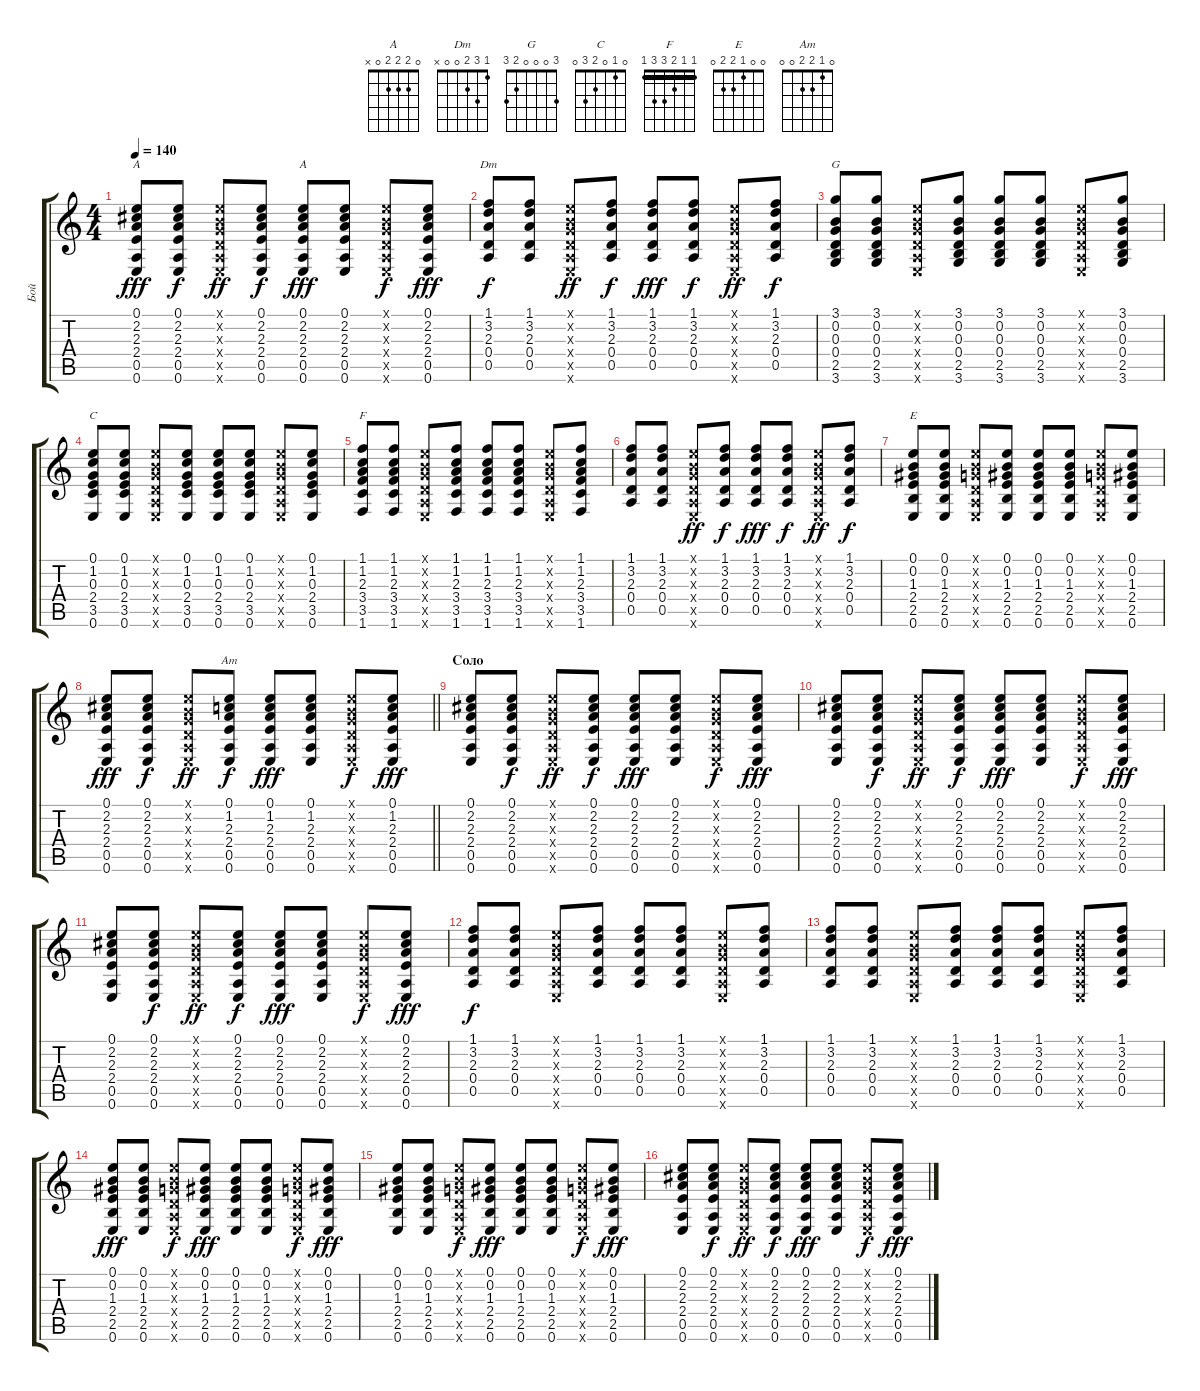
\track ("Бой" "Бой") {instrument acousticguitarsteel}
\staff {score tabs}
\tuning (E4 B3 G3 D3 A2 E2) {hide}
\chord ("A" 0 2 2 2 0 0)
\chord ("A" 0 2 2 2 0 x)
\chord ("Dm" 1 3 2 0 0 x)
\chord ("G" 3 0 0 0 2 3)
\chord ("C" 0 1 0 2 3 0)
\chord ("F" 1 1 2 3 3 1) {barre 1}
\chord ("E" 0 0 1 2 2 0)
\chord ("Am" 0 1 2 2 0 0)
\ts (4 4)
\tempo 140
\clef g2
\ks c
(0.1 2.2 2.3 2.4 0.5 0.6).8{ch "A" dy fff} (0.1 2.2 2.3 2.4 0.5 0.6).8{dy f} (0.1{x} 0.2{x} 0.3{x} 0.4{x} 0.5{x} 0.6{x}).8{dy ff} (0.1 2.2 2.3 2.4 0.5 0.6).8{dy f} (0.1 2.2 2.3 2.4 0.5 0.6).8{ch "A" dy fff} (0.1 2.2 2.3 2.4 0.5 0.6).8 (0.1{x} 0.2{x} 0.3{x} 0.4{x} 0.5{x} 0.6{x}).8{dy f} (0.1 2.2 2.3 2.4 0.5 0.6).8{dy fff} |
(1.1 3.2 2.3 0.4 0.5).8{ch "Dm" dy f} (1.1 3.2 2.3 0.4 0.5).8 (0.1{x} 0.2{x} 0.3{x} 0.4{x} 0.5{x} 0.6{x}).8{dy ff} (1.1 3.2 2.3 0.4 0.5).8{dy f} (1.1 3.2 2.3 0.4 0.5).8{dy fff} (1.1 3.2 2.3 0.4 0.5).8{dy f} (0.1{x} 0.2{x} 0.3{x} 0.4{x} 0.5{x} 0.6{x}).8{dy ff} (1.1 3.2 2.3 0.4 0.5).8{dy f} |
(3.1 0.2 0.3 0.4 2.5 3.6).8{ch "G"} (3.1 0.2 0.3 0.4 2.5 3.6).8 (0.1{x} 0.2{x} 0.3{x} 0.4{x} 0.5{x} 0.6{x}).8 (3.1 0.2 0.3 0.4 2.5 3.6).8 (3.1 0.2 0.3 0.4 2.5 3.6).8 (3.1 0.2 0.3 0.4 2.5 3.6).8 (0.1{x} 0.2{x} 0.3{x} 0.4{x} 0.5{x} 0.6{x}).8 (3.1 0.2 0.3 0.4 2.5 3.6).8 |
(0.1 1.2 0.3 2.4 3.5 0.6).8{ch "C"} (0.1 1.2 0.3 2.4 3.5 0.6).8 (0.1{x} 0.2{x} 0.3{x} 0.4{x} 0.5{x} 0.6{x}).8 (0.1 1.2 0.3 2.4 3.5 0.6).8 (0.1 1.2 0.3 2.4 3.5 0.6).8 (0.1 1.2 0.3 2.4 3.5 0.6).8 (0.1{x} 0.2{x} 0.3{x} 0.4{x} 0.5{x} 0.6{x}).8 (0.1 1.2 0.3 2.4 3.5 0.6).8 |
(1.1 1.2 2.3 3.4 3.5 1.6).8{ch "F"} (1.1 1.2 2.3 3.4 3.5 1.6).8 (0.1{x} 0.2{x} 0.3{x} 0.4{x} 0.5{x} 0.6{x}).8 (1.1 1.2 2.3 3.4 3.5 1.6).8 (1.1 1.2 2.3 3.4 3.5 1.6).8 (1.1 1.2 2.3 3.4 3.5 1.6).8 (0.1{x} 0.2{x} 0.3{x} 0.4{x} 0.5{x} 0.6{x}).8 (1.1 1.2 2.3 3.4 3.5 1.6).8 |
(1.1 3.2 2.3 0.4 0.5).8 (1.1 3.2 2.3 0.4 0.5).8 (0.1{x} 0.2{x} 0.3{x} 0.4{x} 0.5{x} 0.6{x}).8{dy ff} (1.1 3.2 2.3 0.4 0.5).8{dy f} (1.1 3.2 2.3 0.4 0.5).8{dy fff} (1.1 3.2 2.3 0.4 0.5).8{dy f} (0.1{x} 0.2{x} 0.3{x} 0.4{x} 0.5{x} 0.6{x}).8{dy ff} (1.1 3.2 2.3 0.4 0.5).8{dy f} |
(0.1 0.2 1.3 2.4 2.5 0.6).8{ch "E"} (0.1 0.2 1.3 2.4 2.5 0.6).8 (0.1{x} 0.2{x} 0.3{x} 0.4{x} 0.5{x} 0.6{x}).8 (0.1 0.2 1.3 2.4 2.5 0.6).8 (0.1 0.2 1.3 2.4 2.5 0.6).8 (0.1 0.2 1.3 2.4 2.5 0.6).8 (0.1{x} 0.2{x} 0.3{x} 0.4{x} 0.5{x} 0.6{x}).8 (0.1 0.2 1.3 2.4 2.5 0.6).8 |
\barLineRight lightlight
(0.1 2.2 2.3 2.4 0.5 0.6).8{dy fff} (0.1 2.2 2.3 2.4 0.5 0.6).8{dy f} (0.1{x} 0.2{x} 0.3{x} 0.4{x} 0.5{x} 0.6{x}).8{dy ff} (0.1 1.2 2.3 2.4 0.5 0.6).8{ch "Am" dy f} (0.1 1.2 2.3 2.4 0.5 0.6).8{dy fff} (0.1 1.2 2.3 2.4 0.5 0.6).8 (0.1{x} 0.2{x} 0.3{x} 0.4{x} 0.5{x} 0.6{x}).8{dy f} (0.1 1.2 2.3 2.4 0.5 0.6).8{dy fff} |
\section ("" "Соло")
(0.1 2.2 2.3 2.4 0.5 0.6).8 (0.1 2.2 2.3 2.4 0.5 0.6).8{dy f} (0.1{x} 0.2{x} 0.3{x} 0.4{x} 0.5{x} 0.6{x}).8{dy ff} (0.1 2.2 2.3 2.4 0.5 0.6).8{dy f} (0.1 2.2 2.3 2.4 0.5 0.6).8{dy fff} (0.1 2.2 2.3 2.4 0.5 0.6).8 (0.1{x} 0.2{x} 0.3{x} 0.4{x} 0.5{x} 0.6{x}).8{dy f} (0.1 2.2 2.3 2.4 0.5 0.6).8{dy fff} |
(0.1 2.2 2.3 2.4 0.5 0.6).8 (0.1 2.2 2.3 2.4 0.5 0.6).8{dy f} (0.1{x} 0.2{x} 0.3{x} 0.4{x} 0.5{x} 0.6{x}).8{dy ff} (0.1 2.2 2.3 2.4 0.5 0.6).8{dy f} (0.1 2.2 2.3 2.4 0.5 0.6).8{dy fff} (0.1 2.2 2.3 2.4 0.5 0.6).8 (0.1{x} 0.2{x} 0.3{x} 0.4{x} 0.5{x} 0.6{x}).8{dy f} (0.1 2.2 2.3 2.4 0.5 0.6).8{dy fff} |
(0.1 2.2 2.3 2.4 0.5 0.6).8 (0.1 2.2 2.3 2.4 0.5 0.6).8{dy f} (0.1{x} 0.2{x} 0.3{x} 0.4{x} 0.5{x} 0.6{x}).8{dy ff} (0.1 2.2 2.3 2.4 0.5 0.6).8{dy f} (0.1 2.2 2.3 2.4 0.5 0.6).8{dy fff} (0.1 2.2 2.3 2.4 0.5 0.6).8 (0.1{x} 0.2{x} 0.3{x} 0.4{x} 0.5{x} 0.6{x}).8{dy f} (0.1 2.2 2.3 2.4 0.5 0.6).8{dy fff} |
(1.1 3.2 2.3 0.4 0.5).8{dy f} (1.1 3.2 2.3 0.4 0.5).8 (0.1{x} 0.2{x} 0.3{x} 0.4{x} 0.5{x} 0.6{x}).8 (1.1 3.2 2.3 0.4 0.5).8 (1.1 3.2 2.3 0.4 0.5).8 (1.1 3.2 2.3 0.4 0.5).8 (0.1{x} 0.2{x} 0.3{x} 0.4{x} 0.5{x} 0.6{x}).8 (1.1 3.2 2.3 0.4 0.5).8 |
(1.1 3.2 2.3 0.4 0.5).8 (1.1 3.2 2.3 0.4 0.5).8 (0.1{x} 0.2{x} 0.3{x} 0.4{x} 0.5{x} 0.6{x}).8 (1.1 3.2 2.3 0.4 0.5).8 (1.1 3.2 2.3 0.4 0.5).8 (1.1 3.2 2.3 0.4 0.5).8 (0.1{x} 0.2{x} 0.3{x} 0.4{x} 0.5{x} 0.6{x}).8 (1.1 3.2 2.3 0.4 0.5).8 |
(0.1 0.2 1.3 2.4 2.5 0.6).8{dy fff} (0.1 0.2 1.3 2.4 2.5 0.6).8 (0.1{x} 0.2{x} 0.3{x} 0.4{x} 0.5{x} 0.6{x}).8{dy f} (0.1 0.2 1.3 2.4 2.5 0.6).8{dy fff} (0.1 0.2 1.3 2.4 2.5 0.6).8 (0.1 0.2 1.3 2.4 2.5 0.6).8 (0.1{x} 0.2{x} 0.3{x} 0.4{x} 0.5{x} 0.6{x}).8{dy f} (0.1 0.2 1.3 2.4 2.5 0.6).8{dy fff} |
(0.1 0.2 1.3 2.4 2.5 0.6).8 (0.1 0.2 1.3 2.4 2.5 0.6).8 (0.1{x} 0.2{x} 0.3{x} 0.4{x} 0.5{x} 0.6{x}).8{dy f} (0.1 0.2 1.3 2.4 2.5 0.6).8{dy fff} (0.1 0.2 1.3 2.4 2.5 0.6).8 (0.1 0.2 1.3 2.4 2.5 0.6).8 (0.1{x} 0.2{x} 0.3{x} 0.4{x} 0.5{x} 0.6{x}).8{dy f} (0.1 0.2 1.3 2.4 2.5 0.6).8{dy fff} |
(0.1 2.2 2.3 2.4 0.5 0.6).8 (0.1 2.2 2.3 2.4 0.5 0.6).8{dy f} (0.1{x} 0.2{x} 0.3{x} 0.4{x} 0.5{x} 0.6{x}).8{dy ff} (0.1 2.2 2.3 2.4 0.5 0.6).8{dy f} (0.1 2.2 2.3 2.4 0.5 0.6).8{dy fff} (0.1 2.2 2.3 2.4 0.5 0.6).8 (0.1{x} 0.2{x} 0.3{x} 0.4{x} 0.5{x} 0.6{x}).8{dy f} (0.1 2.2 2.3 2.4 0.5 0.6).8{dy fff}
